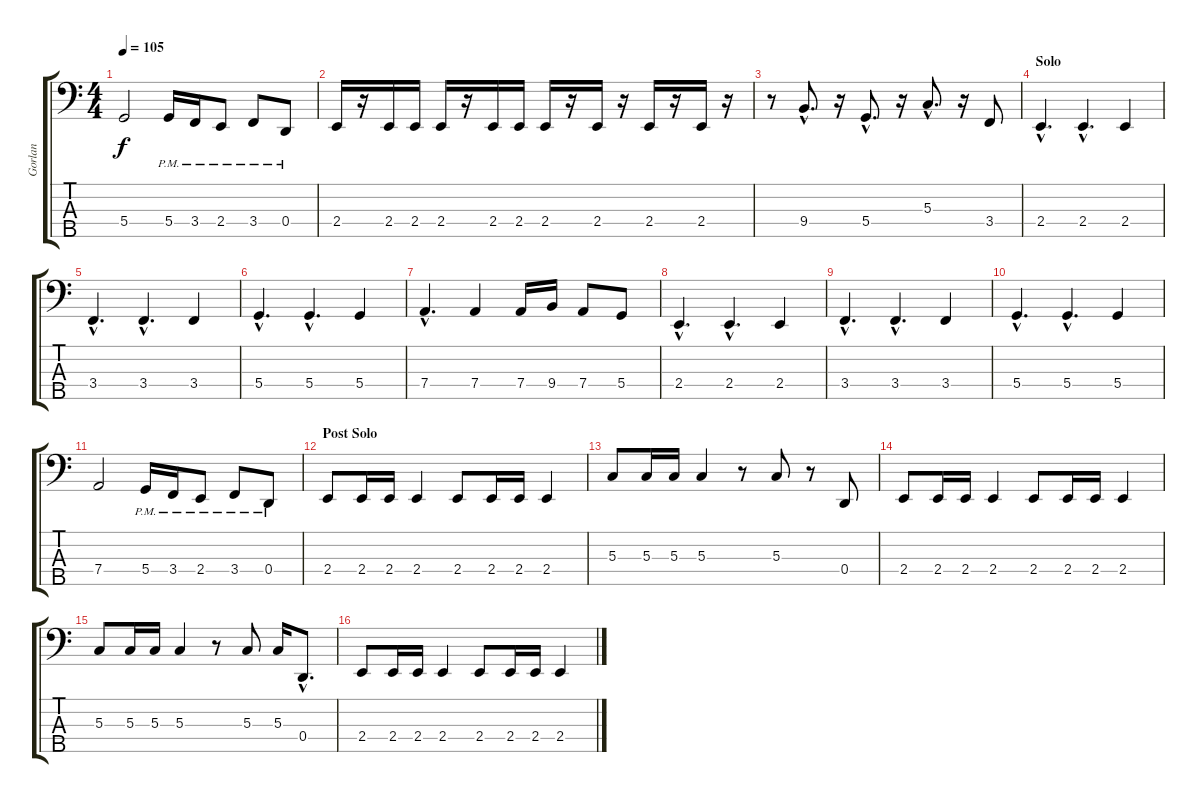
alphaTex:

\track ("Gorlan" "Gorlan") {instrument electricbasspick}
\staff {score tabs}
\tuning (F2 C2 G1 D1 A0) {hide}
\ts (4 4)
\tempo 105
\clef f4
\ks c
5.4.2{dy f} 5.4{pm}.16 3.4{pm}.16 2.4{pm}.8 3.4{pm}.8 0.4{pm}.8 |
2.4.16 r.16 2.4.16 2.4.16 2.4.16 r.16 2.4.16 2.4.16 2.4.16 r.16 2.4.16 r.16 2.4.16 r.16 2.4.16 r.16 |
r.8 9.4{hac}.8{d} r.16 5.4{hac}.8{d} r.16 5.3{hac}.8{d} r.16 3.4.8 |
\section ("" "Solo")
2.4{hac}.4{d} 2.4{hac}.4{d} 2.4.4 |
3.4{hac}.4{d} 3.4{hac}.4{d} 3.4.4 |
5.4{hac}.4{d} 5.4{hac}.4{d} 5.4.4 |
7.4{hac}.4{d} 7.4.4 7.4.16 9.4.16 7.4.8 5.4.8 |
2.4{hac}.4{d} 2.4{hac}.4{d} 2.4.4 |
3.4{hac}.4{d} 3.4{hac}.4{d} 3.4.4 |
5.4{hac}.4{d} 5.4{hac}.4{d} 5.4.4 |
7.4.2 5.4{pm}.16 3.4{pm}.16 2.4{pm}.8 3.4{pm}.8 0.4{pm}.8 |
\section ("" "Post Solo")
2.4.8 2.4.16 2.4.16 2.4.4 2.4.8 2.4.16 2.4.16 2.4.4 |
5.3.8 5.3.16 5.3.16 5.3.4 r.8 5.3.8 r.8 0.4.8 |
2.4.8 2.4.16 2.4.16 2.4.4 2.4.8 2.4.16 2.4.16 2.4.4 |
5.3.8 5.3.16 5.3.16 5.3.4 r.8 5.3.8 5.3.16 0.4{hac}.8{d} |
2.4.8 2.4.16 2.4.16 2.4.4 2.4.8 2.4.16 2.4.16 2.4.4
